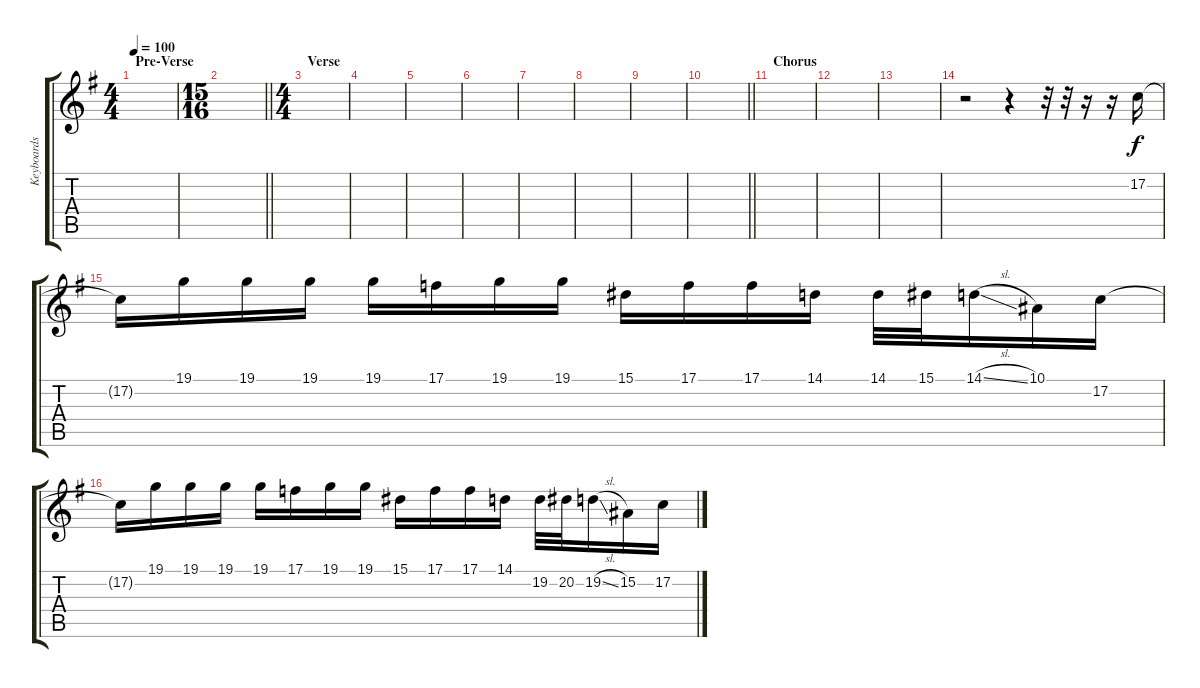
\track ("Keyboards" "Keyboards") {instrument stringensemble1}
\staff {score tabs}
\tuning (C4 G3 Eb3 Bb2 F2 C2) {hide}
\ts (4 4)
\section ("" "Pre-Verse")
\tempo 100
\clef g2
\ks eminor
|
\ts (15 16)
\barLineRight lightlight
|
\ts (4 4)
\section ("" "Verse")
|
|
|
|
|
|
|
\barLineRight lightlight
|
\section ("" "Chorus")
|
|
|
r.2 r.4 r.32 r.32 r.16 r.16 17.2.16{dy f volume 16 balance 16 instrument lead2sawtooth} |
17.2{t}.16 19.1.16 19.1.16 19.1.16 19.1.16 17.1.16 19.1.16 19.1.16 15.1.16 17.1.16 17.1.16 14.1.16 14.1.32 15.1.32 14.1{sl}.16 10.1.16 17.2.16 |
17.2{t}.16 19.1.16 19.1.16 19.1.16 19.1.16 17.1.16 19.1.16 19.1.16 15.1.16 17.1.16 17.1.16 14.1.16 19.2.32 20.2.32 19.2{sl}.16 15.2.16 17.2.16
